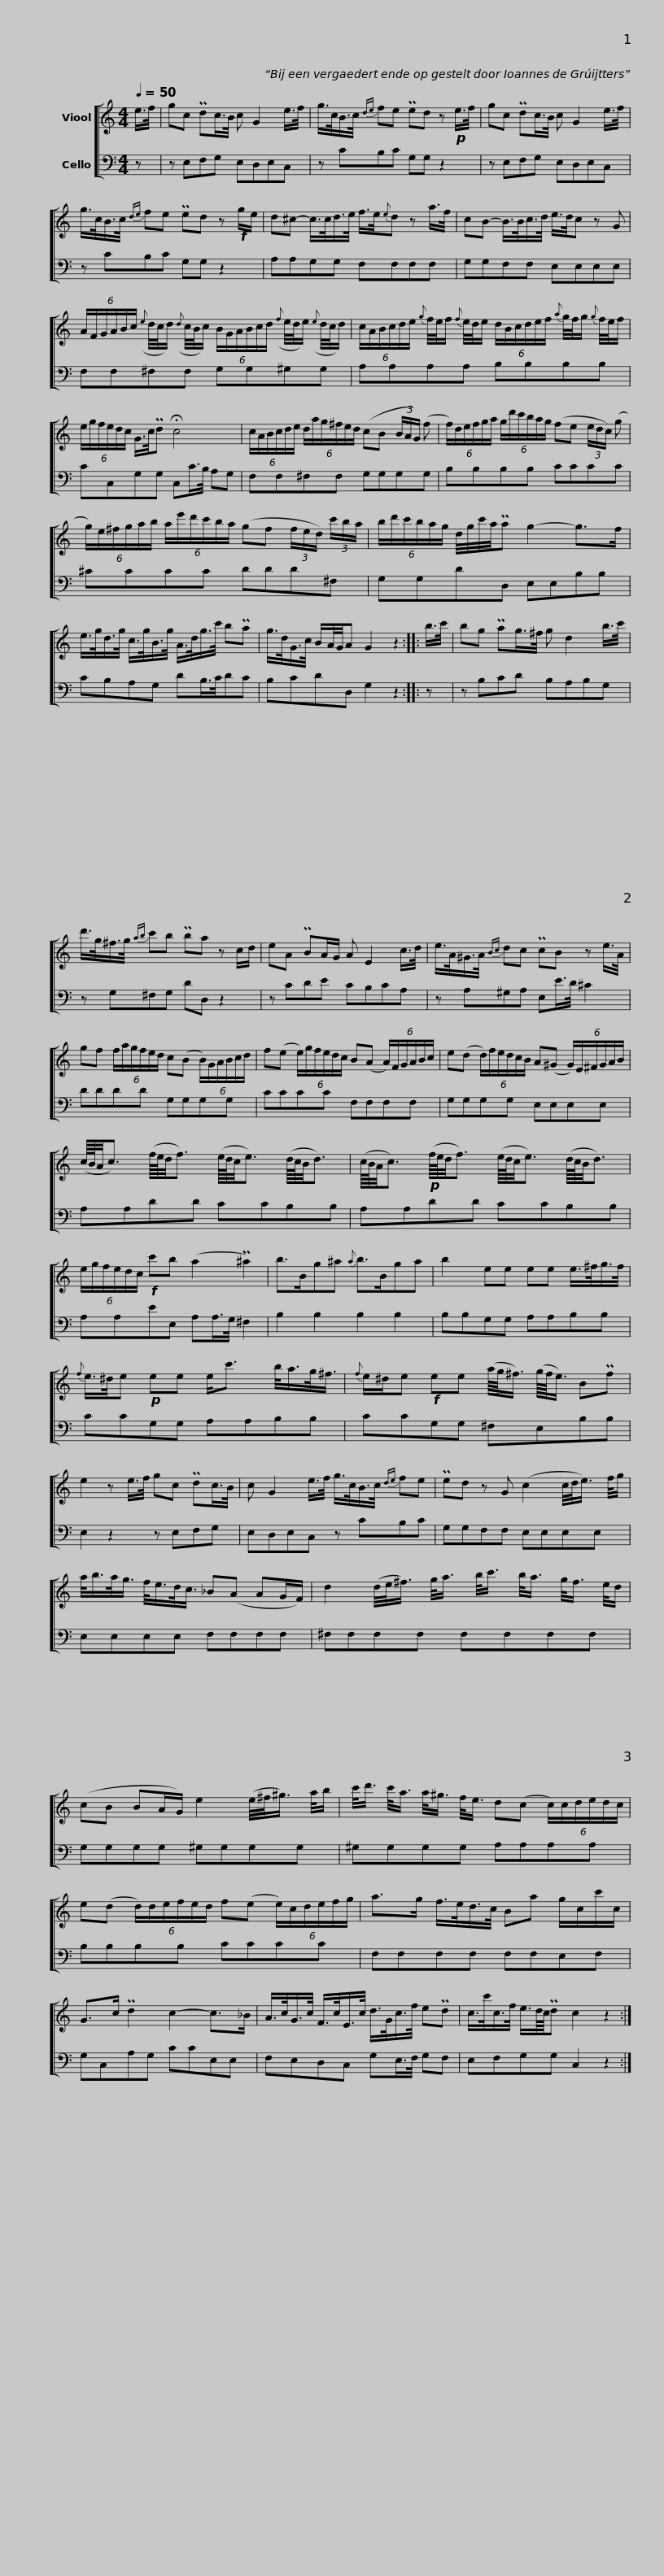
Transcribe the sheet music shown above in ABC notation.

X:1
%%score [ 1 2 ]
L:1/8
Q:1/4=50
M:4/4
I:linebreak $
K:C
V:1 treble
V:2 bass
V:1
 e/>f/ | gc Pdc/>B/ c G2 e/>f/ | g/>c/B/>c/{de} fe Ped z!p! e/>f/ | gc Pdc/>B/ c G2 e/>f/ |$ g/>c/B/>c/{de} fe Ped z!f! g/e/ | %5
 d^c- c/>c/d/>e/ f/>e/{e}d z a/>f/ | cB- B/>B/c/>d/ e/>d/c z G |$ (6:4:6A/F/G/A/B/c/({e} d/4c/4d/)({d} c/4B/4c/) (6:4:6B/G/A/B/c/d/({f} e/4d/4e/)({e} d/4c/4d/) | (6:4:6c/A/B/c/d/e/{g} f/4e/4f/{f} e/4d/4e/ (6:4:6d/B/c/d/e/f/{a} g/4f/4g/{g} f/4e/4f/ |$ (6:4:6e/g/f/e/d/c/ G/>c/Pd !fermata!c4 | %10
 (6:4:6c/A/B/c/d/e/ (6:4:6d/a/g/^f/e/d/ (cB (3B/A/G/) (f | (6:4:6f/)d/e/f/g/a/ (6:4:6g/d'/c'/b/a/g/ (fe (3e/d/c/) (g |$ (6:4:6g/)e/^f/g/a/b/ (6:4:6a/e'/d'/c'/b/a/ (gf (3f/e/d/) (3c'/b/a/ | (6:4:6b/d'/c'/b/a/g/ d/4g/4c'/4a/4Pa g2- g>f |$ e/>g/d/>g/ c/>g/B/>g/ A/>d/g/>c'/ bPa | %15
 g/>d/G/>c/ B/A/4G/4A G2 z2 ::$ b/>c'/ | bg Pag/>^f/ g d2 b/>c'/ | d'/>g/^f/>g/{ab} c'b Pba z c/d/ | eA PBA/G/ A E2 c/>d/ |$ %20
 e/>A/^G/>A/{Bc} dc PcB z e/>A/ | gf (6:4:6f/a/g/f/e/d/ c(B (6:4:6B/)G/A/B/c/d/ | f(e (6:4:6e/)g/f/e/d/c/ B(A (6:4:6A/)F/G/A/B/c/ |$ e(d (6:4:6d/)f/e/d/c/B/ A(^G (6:4:6G/)E/^F/G/A/B/ | (c/8B/8A/4c3/2) (f/8e/8d/4f3/2) (e/8d/8c/4e3/2) (d/8c/8B/4d3/2) | %25
 (c/8B/8A/4c3/2)!p! (f/8e/8d/4f3/2) (e/8d/8c/4e3/2) (d/8c/8B/4d3/2) |$ (6:4:6e/g/f/e/d/c/!f! c'b (a2 P^a2) | b>Bg^a{a} b>Bga | b2 ee ee e/>^f/g/>f/ |${f} e/>^d/e!p! ee e<c' b/<a/g/<^f/ | %30
{f} e/^d/e!f! ee (a/8g/8^f3/4) (g/8f/8e3/4) BPf | e2 z e/>f/ gc Pdc/>B/ |$ c G2 e/>f/ g/>c/B/>c/{de} fe | Ped z G (c2 c/4d/<e/) f/4g/ | a/<b/a/<g/ f/<e/d/<c/ _B(A AG/F/) |$ %35
 d2 (d/4e/<^f/) g/<a/ b/<c'/ b/<a/ g/<f/ e/4d/ | (cB BA/G/) e2 (e/4^f/<^g/) a/4b/ | c'/<d'/ c'/<a/ a/<^g/ f/<e/ d(c (6:4:6c/)c/d/e/d/c/ |$ e(d (6:4:6d/)d/e/f/e/d/ f(e (6:4:6e/)c/d/e/f/g/ | a>g f/>e/d/>c/ Ba g/c/c'/c/ | %40
 G>c Pd2 c2- c>_B |$ A/>c/G/>c/ F/>c/E/>c/ d/>G/c/>f/ ePd | c/>c'/c/>f/ e3/4d/8c/8Pd c2 z2 :| %43
V:2
 z | z E,F,G, E,D,E,C, | z CB,C G,G, z2 | z E,F,G, E,D,E,C, |$ z CB,C G,G, z2 | %5
 A,A,G,G, F,F,F,F, | G,G,F,F, E,E,E,E, |$ F,F,^F,F, G,G,^G,G, | A,A,A,A, B,B,B,B, |$ CC,G,G, C,C/>B,/ A,G, | %10
 F,F,^F,F, G,G,G,G, | B,B,B,B, CCCC |$ ^CCCC DDD^F, | G,G,DD, E,E,B,B, |$ CB,A,G, DB,/>C/DC | %15
 B,CDD, G,2 z2 ::$ z | z B,CD B,A,B,G, | z G,^F,G, DD, z2 | z CDE CB,CA, |$ %20
 z A,^G,A, E,E/>D/ ^C2 | DDDD G,G,G,G, | CCCC F,F,F,F, |$ G,G,G,G, E,E,E,E, | A,A,DD CCB,B, | %25
 A,A,DD CCB,B, |$ A,A,EE, A,A,/>G,/ ^F,2 | B,2 B,2 B,2 B,2 | B,B,G,G, A,A,B,B, |$ CCG,G, A,A,B,B, | %30
 CCG,G, ^F,E,B,B, | E,2 z2 z E,F,G, |$ E,D,E,C, z CB,C | G,G,F,F, E,E,E,E, | E,E,E,E, F,F,F,F, |$ %35
 ^F,F,F,F, F,F,F,F, | G,G,G,G, ^G,G,G,G, | ^G,G,G,G, A,A,A,A, |$ B,B,B,B, CCCC | F,F,F,F, F,F,E,F, | %40
 G,C,A,G, CCE,E, |$ F,E,D,C, G,E,/>F,/ G,F, | E,F,G,G, C,2 z2 :| %43
